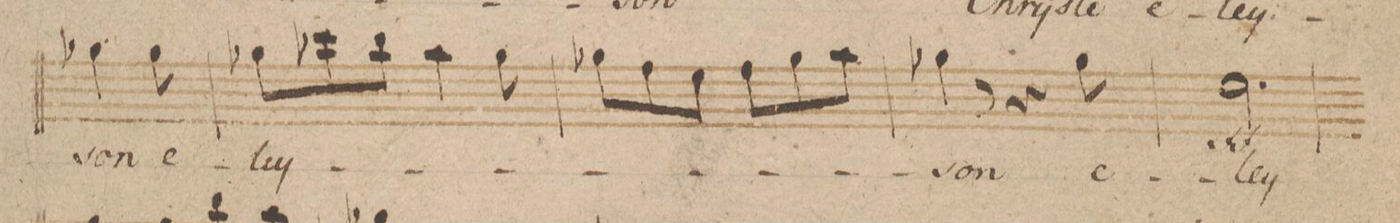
**kern	**text	**dynam
*I"Alto.	*	*
*clefC3	*	*
*k[b-]	*	*
*M6/8	*	*
4a-X\	-son	.
8a-\	e-	.
=37	=37	=37
8a-X\L	-ley-	.
8dd-X\	.	.
8cc\J	.	.
4b-\	.	.
8a-\	.	.
=38	=38	=38
8a-X\L	.	.
8g\	.	.
8f\J	.	.
8g\L	.	.
8a-\	.	.
8b-\J	.	.
=39	=39	=39
4a-X\	-son	.
8r	.	.
4r	.	.
8a-\	e-	.
=40	=40	=40
2.f\	-ley-	ff
=41	=41	=41
*-	*-	*-
